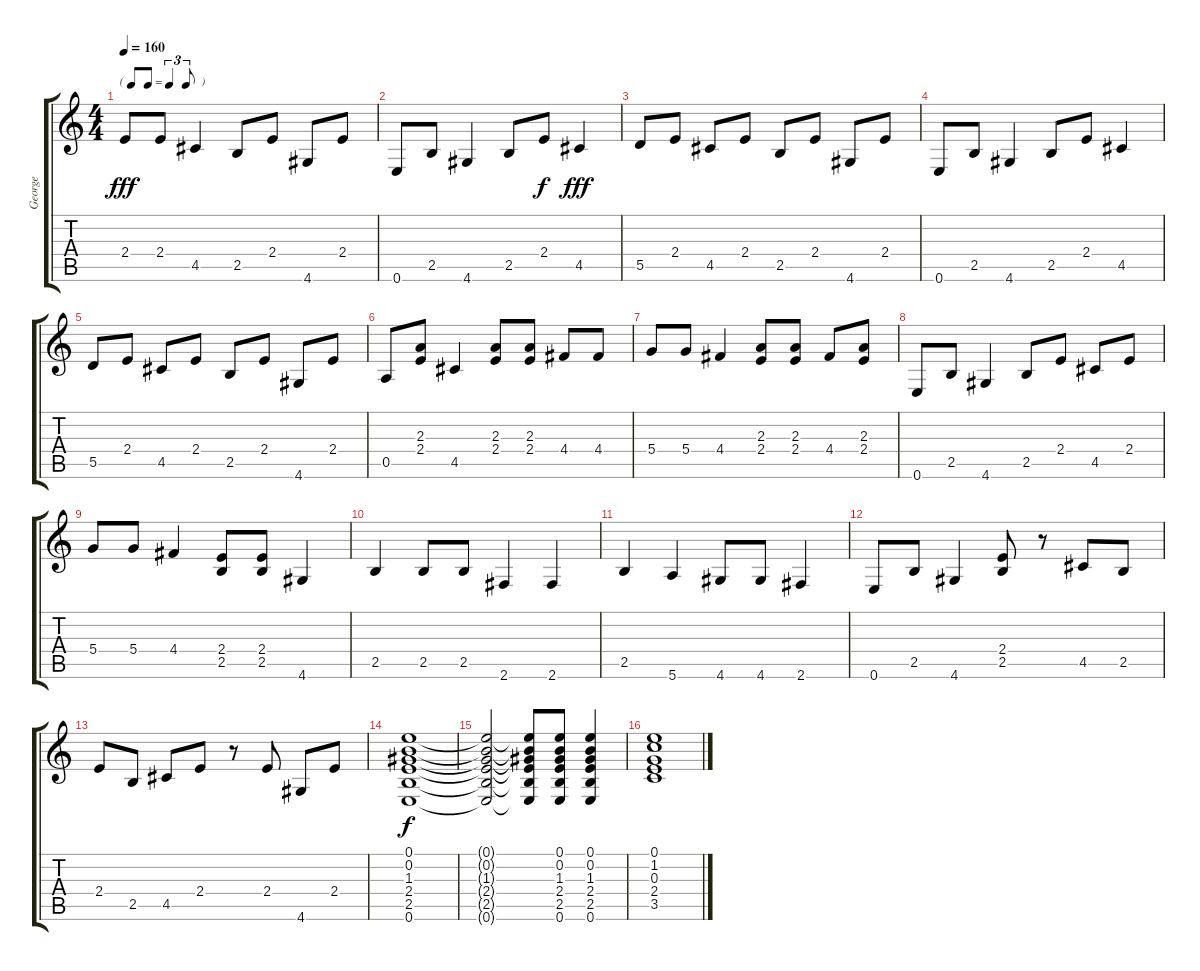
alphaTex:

\track ("George" "George") {instrument electricguitarjazz}
\staff {score tabs}
\tuning (E4 B3 G3 D3 A2 E2) {hide}
\ts (4 4)
\tf triplet8th
\tempo 160
\clef g2
\ks c
2.4.8{dy fff} 2.4.8 4.5.4 2.5.8 2.4.8 4.6.8 2.4.8 |
0.6.8 2.5.8 4.6.4 2.5.8 2.4.8{dy f} 4.5.4{dy fff} |
5.5.8 2.4.8 4.5.8 2.4.8 2.5.8 2.4.8 4.6.8 2.4.8 |
0.6.8 2.5.8 4.6.4 2.5.8 2.4.8 4.5.4 |
5.5.8 2.4.8 4.5.8 2.4.8 2.5.8 2.4.8 4.6.8 2.4.8 |
0.5.8 (2.3 2.4).8 4.5.4 (2.3 2.4).8 (2.3 2.4).8 4.4.8 4.4.8 |
5.4.8 5.4.8 4.4.4 (2.3 2.4).8 (2.3 2.4).8 4.4.8 (2.3 2.4).8 |
0.6.8 2.5.8 4.6.4 2.5.8 2.4.8 4.5.8 2.4.8 |
5.4.8 5.4.8 4.4.4 (2.4 2.5).8 (2.4 2.5).8 4.6.4 |
2.5.4 2.5.8 2.5.8 2.6.4 2.6.4 |
2.5.4 5.6.4 4.6.8 4.6.8 2.6.4 |
0.6.8 2.5.8 4.6.4 (2.4 2.5).8 r.8 4.5.8 2.5.8 |
2.4.8 2.5.8 4.5.8 2.4.8 r.8 2.4.8 4.6.8 2.4.8 |
(0.1 0.2 1.3 2.4 2.5 0.6).1{dy f volume 10} |
(0.1{t} 0.2{t} 1.3{t} 2.4{t} 2.5{t} 0.6{t}).2 (0.1{t} 0.2{t} 1.3{t} 2.4{t} 2.5{t} 0.6{t}).8 (0.1 0.2 1.3 2.4 2.5 0.6).8 (0.1 0.2 1.3 2.4 2.5 0.6).4 |
(0.1 1.2 0.3 2.4 3.5).1
